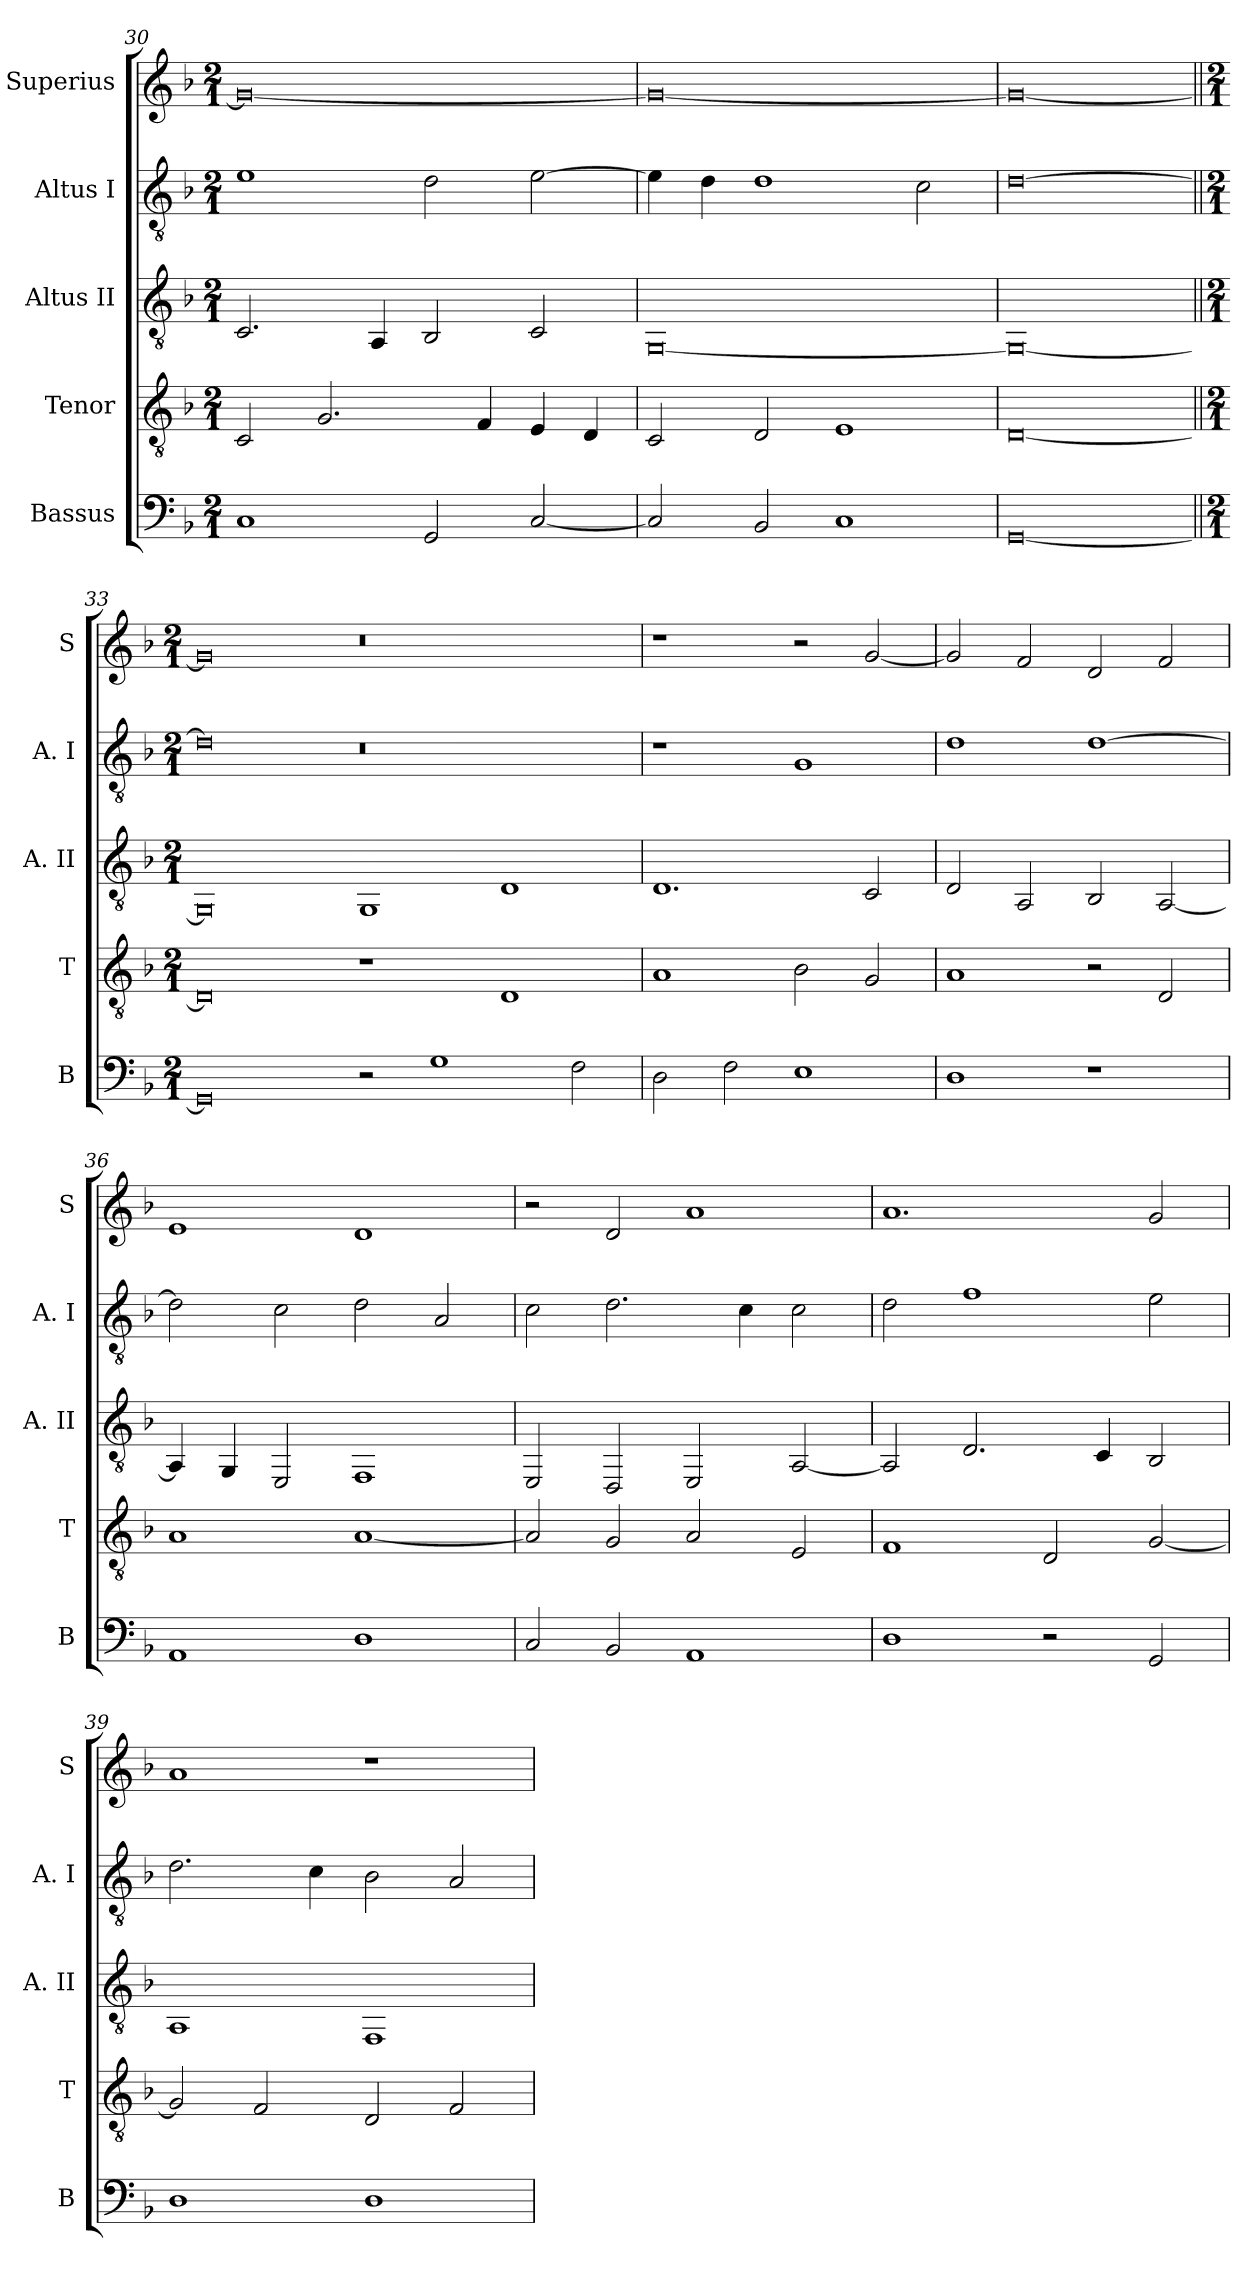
**kern	**kern	**kern	**kern	**kern
*part5	*part4	*part3	*part2	*part1
*staff5	*staff4	*staff3	*staff2	*staff1
*I"Bassus	*I"Tenor	*I"Altus II	*I"Altus I	*I"Superius
*I'B	*I'T	*I'A. II	*I'A. I	*I'S
*clefF4	*clefGv2	*clefGv2	*clefGv2	*clefG2
*k[b-]	*k[b-]	*k[b-]	*k[b-]	*k[b-]
*F:	*F:	*F:	*F:	*F:
*M2/1	*M2/1	*M2/1	*M2/1	*M2/1
=30	=30	=30	=30	=30
1C	2C	2.C	1e	0g_
.	2.G	.	.	.
.	.	4AA	.	.
2GG	.	2BB-	2d	.
.	4F	.	.	.
[2C	4E	2C	[2e	.
.	4D	.	.	.
=31	=31	=31	=31	=31
2C]	2C	[0GG	4e]	0g_
.	.	.	4d	.
2BB-	2D	.	1d	.
1C	1E	.	.	.
.	.	.	2c	.
=32	=32	=32	=32	=32
[0GG	[0D	0GG_	[0d	0g_
=33||	=33||	=33||	=33||	=33||
*M2/1	*M2/1	*M2/1	*M2/1	*M2/1
0GG]	0D]	0GG]	0d]	0g]
2r	1r	1GG	0r	0r
1G	.	.	.	.
.	1D	1D	.	.
2F	.	.	.	.
=34	=34	=34	=34	=34
2D	1A	1.D	1r	1r
2F	.	.	.	.
1E	2B-	.	1G	2r
.	2G	2C	.	[2g
=35	=35	=35	=35	=35
1D	1A	2D	1d	2g]
.	.	2AA	.	2f
1r	2r	2BB-	[1d	2d
.	2D	[2AA	.	2f
=36	=36	=36	=36	=36
1AA	1A	4AA]	2d]	1e
.	.	4GG	.	.
.	.	2EE	2c	.
1D	[1A	1FF	2d	1d
.	.	.	2A	.
=37	=37	=37	=37	=37
2C	2A]	2EE	2c	2r
2BB-	2G	2DD	2.d	2d
1AA	2A	2EE	.	1a
.	.	.	4c	.
.	2E	[2AA	2c	.
=38	=38	=38	=38	=38
1D	1F	2AA]	2d	1.a
.	.	2.D	1f	.
2r	2D	.	.	.
.	.	4C	.	.
2GG	[2G	2BB-	2e	2g
=39	=39	=39	=39	=39
1D	2G]	1AA	2.d	1a
.	2F	.	.	.
.	.	.	4c	.
1D	2D	1FF	2B-	1r
.	2F	.	2A	.
=	=	=	=	=
*-	*-	*-	*-	*-
